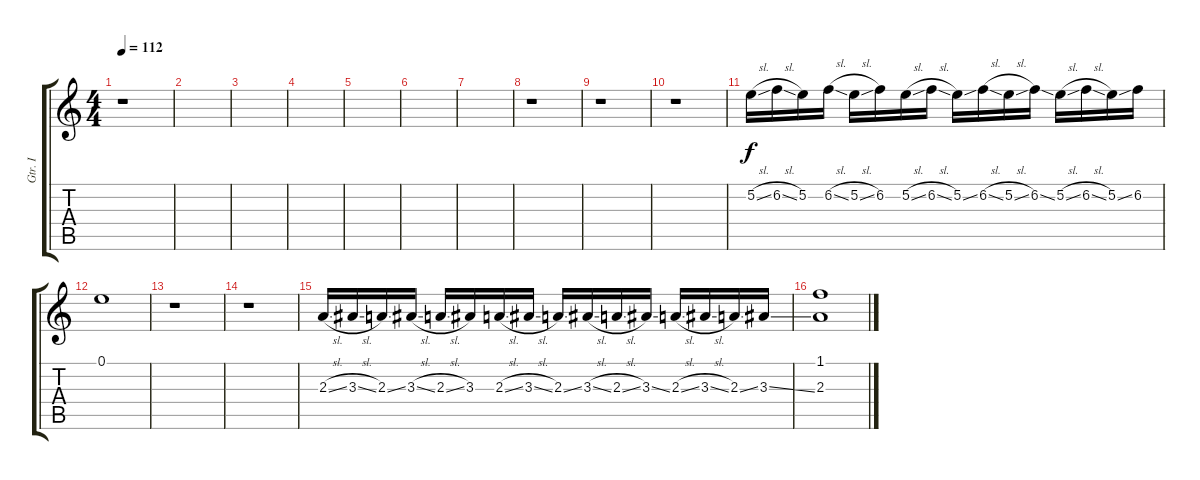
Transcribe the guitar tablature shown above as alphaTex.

\track ("Gtr. I" "Gtr. I") {instrument overdrivenguitar}
\staff {score tabs}
\tuning (E4 B3 G3 D3 A2 E2) {hide}
\ts (4 4)
\tempo 112
\clef g2
\ks c
r.1{dy f} |
|
|
|
|
|
|
r.1 |
r.1 |
r.1 |
5.2{sl}.16 6.2{sl}.16 5.2.16 6.2{sl}.16 5.2{sl}.16 6.2.16 5.2{sl}.16 6.2{sl}.16 5.2{ss}.16 6.2{sl}.16 5.2{sl}.16 6.2{ss}.16 5.2{sl}.16 6.2{sl}.16 5.2{ss}.16 6.2.16 |
0.1.1 |
r.1 |
r.1 |
2.3{sl}.16 3.3{sl}.16 2.3{ss}.16 3.3{sl}.16 2.3{sl}.16 3.3.16 2.3{sl}.16 3.3{sl}.16 2.3{ss}.16 3.3{sl}.16 2.3{sl}.16 3.3{ss}.16 2.3{sl}.16 3.3{sl}.16 2.3{ss}.16 3.3{ss}.16 |
(1.1 2.3).1
